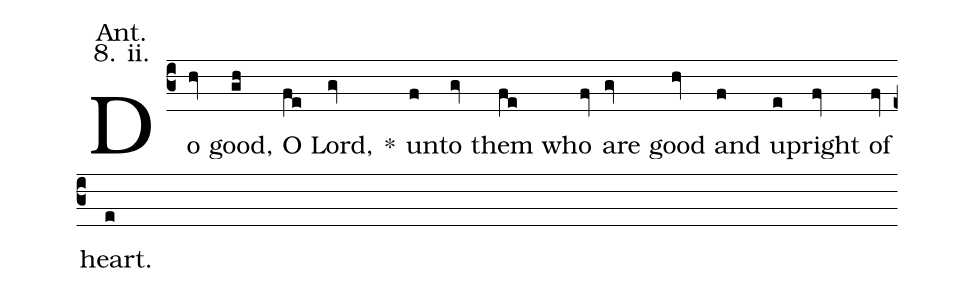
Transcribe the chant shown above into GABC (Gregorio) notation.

annotation: Ant.;
annotation: 8. ii.;
%%
(c3) Do(hv) good,(gh) O(fe) Lord,(gv) <sp>*</sp>() un(f)to(gv) them(fe) who(fv) are(gv) good(hv) and(f) up(e)right(fv) of(fv) heart.(e)
